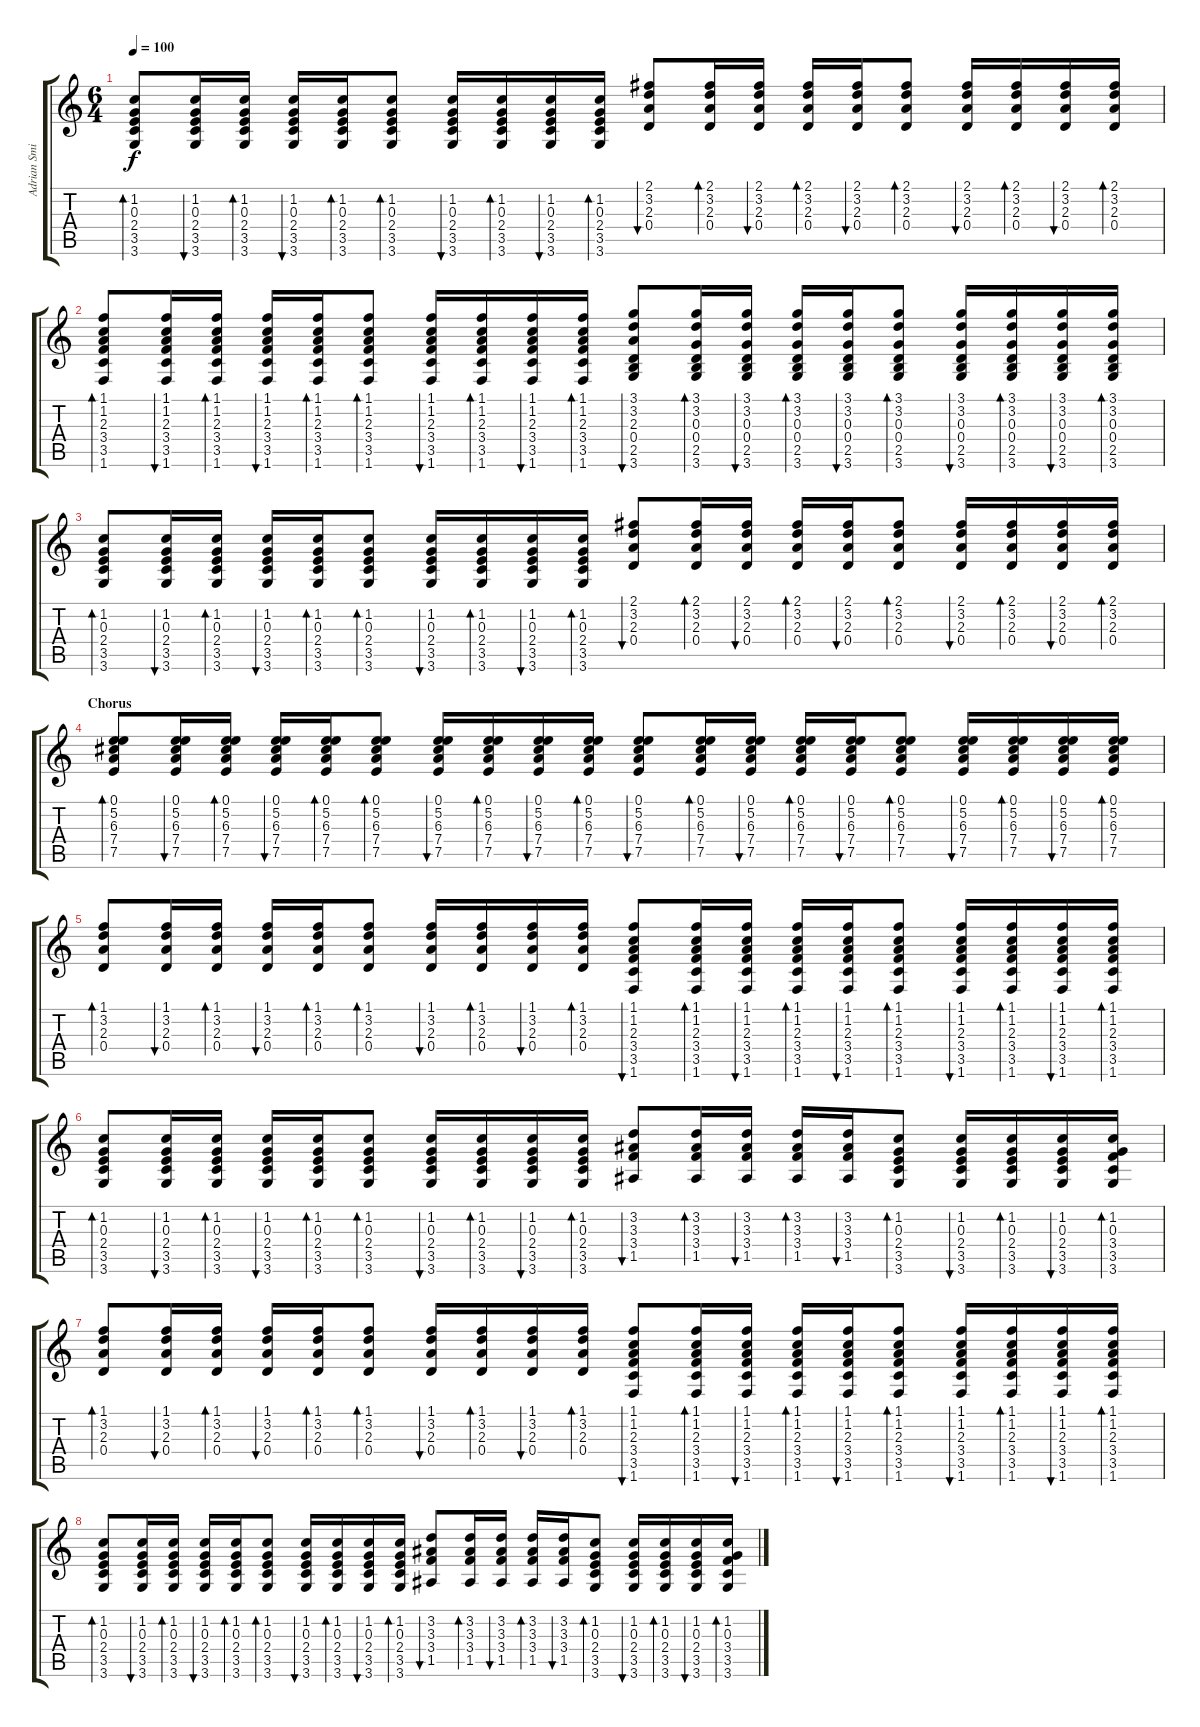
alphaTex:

\track ("Adrian Smith" "Adrian Smi") {instrument acousticguitarsteel}
\staff {score tabs}
\tuning (E4 B3 G3 D3 A2 E2) {hide}
\ts (6 4)
\tempo 100
\clef g2
\ks c
(1.2 0.3 2.4 3.5 3.6).8{bd 60 dy f} (1.2 0.3 2.4 3.5 3.6).16{bu 60} (1.2 0.3 2.4 3.5 3.6).16{bd 60} (1.2 0.3 2.4 3.5 3.6).16{bu 60} (1.2 0.3 2.4 3.5 3.6).16{bd 60} (1.2 0.3 2.4 3.5 3.6).8{bd 60} (1.2 0.3 2.4 3.5 3.6).16{bu 60} (1.2 0.3 2.4 3.5 3.6).16{bd 60} (1.2 0.3 2.4 3.5 3.6).16{bu 60} (1.2 0.3 2.4 3.5 3.6).16{bd 60} (2.1 3.2 2.3 0.4).8{bu 60} (2.1 3.2 2.3 0.4).16{bd 60} (2.1 3.2 2.3 0.4).16{bu 60} (2.1 3.2 2.3 0.4).16{bd 60} (2.1 3.2 2.3 0.4).16{bu 60} (2.1 3.2 2.3 0.4).8{bd 60} (2.1 3.2 2.3 0.4).16{bu 60} (2.1 3.2 2.3 0.4).16{bd 60} (2.1 3.2 2.3 0.4).16{bu 60} (2.1 3.2 2.3 0.4).16{bd 60} |
(1.1 1.2 2.3 3.4 3.5 1.6).8{bd 60} (1.1 1.2 2.3 3.4 3.5 1.6).16{bu 60} (1.1 1.2 2.3 3.4 3.5 1.6).16{bd 60} (1.1 1.2 2.3 3.4 3.5 1.6).16{bu 60} (1.1 1.2 2.3 3.4 3.5 1.6).16{bd 60} (1.1 1.2 2.3 3.4 3.5 1.6).8{bd 60} (1.1 1.2 2.3 3.4 3.5 1.6).16{bu 60} (1.1 1.2 2.3 3.4 3.5 1.6).16{bd 60} (1.1 1.2 2.3 3.4 3.5 1.6).16{bu 60} (1.1 1.2 2.3 3.4 3.5 1.6).16{bd 60} (3.1 3.2 2.3 0.4 2.5 3.6).8{bu 60} (3.1 3.2 0.3 0.4 2.5 3.6).16{bd 60} (3.1 3.2 0.3 0.4 2.5 3.6).16{bu 60} (3.1 3.2 0.3 0.4 2.5 3.6).16{bd 60} (3.1 3.2 0.3 0.4 2.5 3.6).16{bu 60} (3.1 3.2 0.3 0.4 2.5 3.6).8{bd 60} (3.1 3.2 0.3 0.4 2.5 3.6).16{bu 60} (3.1 3.2 0.3 0.4 2.5 3.6).16{bd 60} (3.1 3.2 0.3 0.4 2.5 3.6).16{bu 60} (3.1 3.2 0.3 0.4 2.5 3.6).16{bd 60} |
(1.2 0.3 2.4 3.5 3.6).8{bd 60} (1.2 0.3 2.4 3.5 3.6).16{bu 60} (1.2 0.3 2.4 3.5 3.6).16{bd 60} (1.2 0.3 2.4 3.5 3.6).16{bu 60} (1.2 0.3 2.4 3.5 3.6).16{bd 60} (1.2 0.3 2.4 3.5 3.6).8{bd 60} (1.2 0.3 2.4 3.5 3.6).16{bu 60} (1.2 0.3 2.4 3.5 3.6).16{bd 60} (1.2 0.3 2.4 3.5 3.6).16{bu 60} (1.2 0.3 2.4 3.5 3.6).16{bd 60} (2.1 3.2 2.3 0.4).8{bu 60} (2.1 3.2 2.3 0.4).16{bd 60} (2.1 3.2 2.3 0.4).16{bu 60} (2.1 3.2 2.3 0.4).16{bd 60} (2.1 3.2 2.3 0.4).16{bu 60} (2.1 3.2 2.3 0.4).8{bd 60} (2.1 3.2 2.3 0.4).16{bu 60} (2.1 3.2 2.3 0.4).16{bd 60} (2.1 3.2 2.3 0.4).16{bu 60} (2.1 3.2 2.3 0.4).16{bd 60} |
\section ("" "Chorus")
(0.1 5.2 6.3 7.4 7.5).8{bd 60} (0.1 5.2 6.3 7.4 7.5).16{bu 60} (0.1 5.2 6.3 7.4 7.5).16{bd 60} (0.1 5.2 6.3 7.4 7.5).16{bu 60} (0.1 5.2 6.3 7.4 7.5).16{bd 60} (0.1 5.2 6.3 7.4 7.5).8{bd 60} (0.1 5.2 6.3 7.4 7.5).16{bu 60} (0.1 5.2 6.3 7.4 7.5).16{bd 60} (0.1 5.2 6.3 7.4 7.5).16{bu 60} (0.1 5.2 6.3 7.4 7.5).16{bd 60} (0.1 5.2 6.3 7.4 7.5).8{bu 60} (0.1 5.2 6.3 7.4 7.5).16{bd 60} (0.1 5.2 6.3 7.4 7.5).16{bu 60} (0.1 5.2 6.3 7.4 7.5).16{bd 60} (0.1 5.2 6.3 7.4 7.5).16{bu 60} (0.1 5.2 6.3 7.4 7.5).8{bd 60} (0.1 5.2 6.3 7.4 7.5).16{bu 60} (0.1 5.2 6.3 7.4 7.5).16{bd 60} (0.1 5.2 6.3 7.4 7.5).16{bu 60} (0.1 5.2 6.3 7.4 7.5).16{bd 60} |
(1.1 3.2 2.3 0.4).8{bd 60} (1.1 3.2 2.3 0.4).16{bu 60} (1.1 3.2 2.3 0.4).16{bd 60} (1.1 3.2 2.3 0.4).16{bu 60} (1.1 3.2 2.3 0.4).16{bd 60} (1.1 3.2 2.3 0.4).8{bd 60} (1.1 3.2 2.3 0.4).16{bu 60} (1.1 3.2 2.3 0.4).16{bd 60} (1.1 3.2 2.3 0.4).16{bu 60} (1.1 3.2 2.3 0.4).16{bd 60} (1.1 1.2 2.3 3.4 3.5 1.6).8{bu 60} (1.1 1.2 2.3 3.4 3.5 1.6).16{bd 60} (1.1 1.2 2.3 3.4 3.5 1.6).16{bu 60} (1.1 1.2 2.3 3.4 3.5 1.6).16{bd 60} (1.1 1.2 2.3 3.4 3.5 1.6).16{bu 60} (1.1 1.2 2.3 3.4 3.5 1.6).8{bd 60} (1.1 1.2 2.3 3.4 3.5 1.6).16{bu 60} (1.1 1.2 2.3 3.4 3.5 1.6).16{bd 60} (1.1 1.2 2.3 3.4 3.5 1.6).16{bu 60} (1.1 1.2 2.3 3.4 3.5 1.6).16{bd 60} |
(1.2 0.3 2.4 3.5 3.6).8{bd 60} (1.2 0.3 2.4 3.5 3.6).16{bu 60} (1.2 0.3 2.4 3.5 3.6).16{bd 60} (1.2 0.3 2.4 3.5 3.6).16{bu 60} (1.2 0.3 2.4 3.5 3.6).16{bd 60} (1.2 0.3 2.4 3.5 3.6).8{bd 60} (1.2 0.3 2.4 3.5 3.6).16{bu 60} (1.2 0.3 2.4 3.5 3.6).16{bd 60} (1.2 0.3 2.4 3.5 3.6).16{bu 60} (1.2 0.3 2.4 3.5 3.6).16{bd 60} (3.2 3.3 3.4 1.5).8{bu 60} (3.2 3.3 3.4 1.5).16{bd 60} (3.2 3.3 3.4 1.5).16{bu 60} (3.2 3.3 3.4 1.5).16{bd 60} (3.2 3.3 3.4 1.5).16{bu 60} (1.2 0.3 2.4 3.5 3.6).8{bd 60} (1.2 0.3 2.4 3.5 3.6).16{bu 60} (1.2 0.3 2.4 3.5 3.6).16{bd 60} (1.2 0.3 2.4 3.5 3.6).16{bu 60} (1.2 0.3 3.4 3.5 3.6).16{bd 60} |
(1.1 3.2 2.3 0.4).8{bd 60} (1.1 3.2 2.3 0.4).16{bu 60} (1.1 3.2 2.3 0.4).16{bd 60} (1.1 3.2 2.3 0.4).16{bu 60} (1.1 3.2 2.3 0.4).16{bd 60} (1.1 3.2 2.3 0.4).8{bd 60} (1.1 3.2 2.3 0.4).16{bu 60} (1.1 3.2 2.3 0.4).16{bd 60} (1.1 3.2 2.3 0.4).16{bu 60} (1.1 3.2 2.3 0.4).16{bd 60} (1.1 1.2 2.3 3.4 3.5 1.6).8{bu 60} (1.1 1.2 2.3 3.4 3.5 1.6).16{bd 60} (1.1 1.2 2.3 3.4 3.5 1.6).16{bu 60} (1.1 1.2 2.3 3.4 3.5 1.6).16{bd 60} (1.1 1.2 2.3 3.4 3.5 1.6).16{bu 60} (1.1 1.2 2.3 3.4 3.5 1.6).8{bd 60} (1.1 1.2 2.3 3.4 3.5 1.6).16{bu 60} (1.1 1.2 2.3 3.4 3.5 1.6).16{bd 60} (1.1 1.2 2.3 3.4 3.5 1.6).16{bu 60} (1.1 1.2 2.3 3.4 3.5 1.6).16{bd 60} |
(1.2 0.3 2.4 3.5 3.6).8{bd 60} (1.2 0.3 2.4 3.5 3.6).16{bu 60} (1.2 0.3 2.4 3.5 3.6).16{bd 60} (1.2 0.3 2.4 3.5 3.6).16{bu 60} (1.2 0.3 2.4 3.5 3.6).16{bd 60} (1.2 0.3 2.4 3.5 3.6).8{bd 60} (1.2 0.3 2.4 3.5 3.6).16{bu 60} (1.2 0.3 2.4 3.5 3.6).16{bd 60} (1.2 0.3 2.4 3.5 3.6).16{bu 60} (1.2 0.3 2.4 3.5 3.6).16{bd 60} (3.2 3.3 3.4 1.5).8{bu 60} (3.2 3.3 3.4 1.5).16{bd 60} (3.2 3.3 3.4 1.5).16{bu 60} (3.2 3.3 3.4 1.5).16{bd 60} (3.2 3.3 3.4 1.5).16{bu 60} (1.2 0.3 2.4 3.5 3.6).8{bd 60} (1.2 0.3 2.4 3.5 3.6).16{bu 60} (1.2 0.3 2.4 3.5 3.6).16{bd 60} (1.2 0.3 2.4 3.5 3.6).16{bu 60} (1.2 0.3 3.4 3.5 3.6).16{bd 60}
